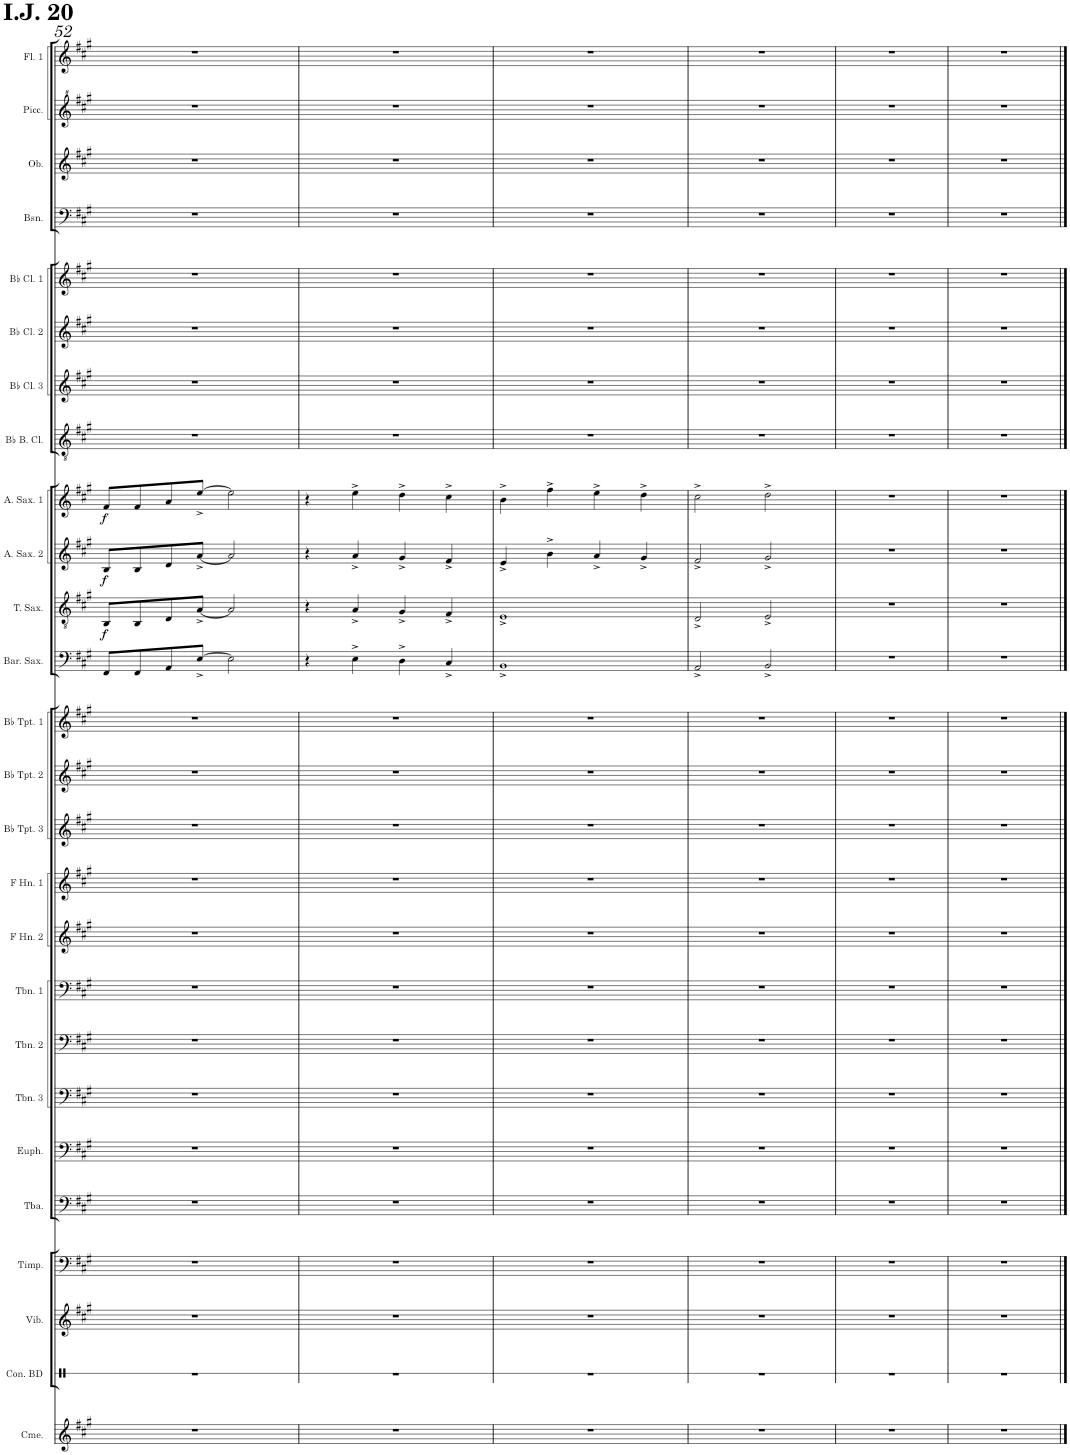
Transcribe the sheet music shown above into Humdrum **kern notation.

**kern	**kern	**kern	**kern	**kern	**kern	**kern	**kern	**kern	**kern	**kern	**kern	**kern	**kern	**kern	**kern	**dynam	**kern	**dynam	**kern	**dynam	**kern	**kern	**kern	**kern	**kern	**kern	**kern	**kern
*part26	*part25	*part24	*part23	*part22	*part21	*part20	*part19	*part18	*part17	*part16	*part15	*part14	*part13	*part12	*part11	*part11	*part10	*part10	*part9	*part9	*part8	*part7	*part6	*part5	*part4	*part3	*part2	*part1
*staff26	*staff25	*staff24	*staff23	*staff22	*staff21	*staff20	*staff19	*staff18	*staff17	*staff16	*staff15	*staff14	*staff13	*staff12	*staff11	*staff11	*staff10	*staff10	*staff9	*staff9	*staff8	*staff7	*staff6	*staff5	*staff4	*staff3	*staff2	*staff1
*I"Chimes	*I"Concert Snare Drum	*I"Vibraphone	*I"Timpani	*I"Tuba	*I"Euphonium	*I"Trombone 3	*I"Trombone 2	*I"Trombone 1	*I"Horn in F 2	*I"Horn in F 1	*I"Bb Trumpet 3	*I"Bb Trumpet 2	*I"Bb Trumpet 1	*I"Baritone Saxophone	*I"Tenor Saxophone	*	*I"Alto Saxophone 2	*	*I"Alto Saxophone 1	*	*I"Bb Bass Clarinet	*I"Bb Clarinet 3	*I"Bb Clarinet 2	*I"Bb Clarinet 1	*I"Bassoon	*I"Oboe	*I"Flute 2	*I"Flute 1
*I'Cme.	*I'Con. Sn.	*I'Vib.	*I'Timp.	*I'Tba.	*I'Euph.	*I'Tbn. 3	*I'Tbn. 2	*I'Tbn. 1	*	*	*I'Bb Tpt. 3	*I'Bb Tpt. 2	*I'Bb Tpt. 1	*I'Bar. Sax.	*I'T. Sax.	*	*I'A. Sax. 2	*	*I'A. Sax. 1	*	*I'Bb B. Cl.	*I'Bb Cl. 3	*I'Bb Cl. 2	*I'Bb Cl. 1	*I'Bsn.	*I'Ob.	*I'Fl. 2	*I'Fl. 1
!!LO:PB:g=z
*clefG2	*clefX	*clefG2	*clefF4	*clefF4	*clefF4	*clefF4	*clefF4	*clefF4	*clefG2	*clefG2	*clefG2	*clefG2	*clefG2	*clefF4	*clefGv2	*	*clefG2	*	*clefG2	*	*clefGv2	*clefG2	*clefG2	*clefG2	*clefF4	*clefG2	*clefG^2	*clefG2
*	*	*	*	*	*	*	*	*	*ITrd4c7	*ITrd4c7	*ITrd1c2	*ITrd1c2	*ITrd1c2	*ITrd12c21	*ITrd8c14	*	*ITrd5c9	*	*ITrd5c9	*	*ITrd8c14	*ITrd1c2	*ITrd1c2	*ITrd1c2	*	*	*	*
*k[f#c#g#]	*k[]	*k[f#c#g#]	*k[f#c#g#]	*k[f#c#g#]	*k[f#c#g#]	*k[f#c#g#]	*k[f#c#g#]	*k[f#c#g#]	*k[f#c#g#]	*k[f#c#g#]	*k[f#c#g#]	*k[f#c#g#]	*k[f#c#g#]	*k[f#c#g#]	*k[f#c#g#]	*	*k[f#c#g#]	*	*k[f#c#g#]	*	*k[f#c#g#]	*k[f#c#g#]	*k[f#c#g#]	*k[f#c#g#]	*k[f#c#g#]	*k[f#c#g#]	*k[f#c#g#]	*k[f#c#g#]
*M4/4	*M4/4	*M4/4	*M4/4	*M4/4	*M4/4	*M4/4	*M4/4	*M4/4	*M4/4	*M4/4	*M4/4	*M4/4	*M4/4	*M4/4	*M4/4	*	*M4/4	*	*M4/4	*	*M4/4	*M4/4	*M4/4	*M4/4	*M4/4	*M4/4	*M4/4	*M4/4
=52	=52	=52	=52	=52	=52	=52	=52	=52	=52	=52	=52	=52	=52	=52	=52	=52	=52	=52	=52	=52	=52	=52	=52	=52	=52	=52	=52	=52
!	!	!	!	!	!	!	!	!	!	!	!	!	!	!	!	!LO:DY:b	!	!LO:DY:b	!	!LO:DY:b	!	!	!	!	!	!	!	!
1r	1r	1r	1r	1r	1r	1r	1r	1r	1r	1r	1r	1r	1r	8FF#/L	8BB/L	f	8B/L	f	8f#/L	f	1r	1r	1r	1r	1r	1r	1r	1r
.	.	.	.	.	.	.	.	.	.	.	.	.	.	8FF#/	8BB/	.	8B/	.	8f#/	.	.	.	.	.	.	.	.	.
.	.	.	.	.	.	.	.	.	.	.	.	.	.	8AA/	8D/	.	8d/	.	8a/	.	.	.	.	.	.	.	.	.
.	.	.	.	.	.	.	.	.	.	.	.	.	.	[8E^/J	[8A^/J	.	[8a^/J	.	[8ee^/J	.	.	.	.	.	.	.	.	.
.	.	.	.	.	.	.	.	.	.	.	.	.	.	2E\]	2A/]	.	2a/]	.	2ee\]	.	.	.	.	.	.	.	.	.
=53	=53	=53	=53	=53	=53	=53	=53	=53	=53	=53	=53	=53	=53	=53	=53	=53	=53	=53	=53	=53	=53	=53	=53	=53	=53	=53	=53	=53
1r	1r	1r	1r	1r	1r	1r	1r	1r	1r	1r	1r	1r	1r	4r	4r	.	4r	.	4r	.	1r	1r	1r	1r	1r	1r	1r	1r
.	.	.	.	.	.	.	.	.	.	.	.	.	.	4E^\	4A^/	.	4a^/	.	4ee^\	.	.	.	.	.	.	.	.	.
.	.	.	.	.	.	.	.	.	.	.	.	.	.	4D^\	4G#^/	.	4g#^/	.	4dd^\	.	.	.	.	.	.	.	.	.
.	.	.	.	.	.	.	.	.	.	.	.	.	.	4C#^/	4F#^/	.	4f#^/	.	4cc#^\	.	.	.	.	.	.	.	.	.
=54	=54	=54	=54	=54	=54	=54	=54	=54	=54	=54	=54	=54	=54	=54	=54	=54	=54	=54	=54	=54	=54	=54	=54	=54	=54	=54	=54	=54
1r	1r	1r	1r	1r	1r	1r	1r	1r	1r	1r	1r	1r	1r	1BB^	1E^	.	4e^/	.	4b^\	.	1r	1r	1r	1r	1r	1r	1r	1r
.	.	.	.	.	.	.	.	.	.	.	.	.	.	.	.	.	4b^\	.	4ff#^\	.	.	.	.	.	.	.	.	.
.	.	.	.	.	.	.	.	.	.	.	.	.	.	.	.	.	4a^/	.	4ee^\	.	.	.	.	.	.	.	.	.
.	.	.	.	.	.	.	.	.	.	.	.	.	.	.	.	.	4g#^/	.	4dd^\	.	.	.	.	.	.	.	.	.
=55	=55	=55	=55	=55	=55	=55	=55	=55	=55	=55	=55	=55	=55	=55	=55	=55	=55	=55	=55	=55	=55	=55	=55	=55	=55	=55	=55	=55
1r	1r	1r	1r	1r	1r	1r	1r	1r	1r	1r	1r	1r	1r	2AA^/	2D^/	.	2f#^/	.	2cc#^\	.	1r	1r	1r	1r	1r	1r	1r	1r
.	.	.	.	.	.	.	.	.	.	.	.	.	.	2BB^/	2E^/	.	2g#^/	.	2dd^\	.	.	.	.	.	.	.	.	.
=56	=56	=56	=56	=56	=56	=56	=56	=56	=56	=56	=56	=56	=56	=56	=56	=56	=56	=56	=56	=56	=56	=56	=56	=56	=56	=56	=56	=56
1r	1r	1r	1r	1r	1r	1r	1r	1r	1r	1r	1r	1r	1r	1r	1r	.	1r	.	1r	.	1r	1r	1r	1r	1r	1r	1r	1r
=57	=57	=57	=57	=57	=57	=57	=57	=57	=57	=57	=57	=57	=57	=57	=57	=57	=57	=57	=57	=57	=57	=57	=57	=57	=57	=57	=57	=57
1r	1r	1r	1r	1r	1r	1r	1r	1r	1r	1r	1r	1r	1r	1r	1r	.	1r	.	1r	.	1r	1r	1r	1r	1r	1r	1r	1r
==	==	==	==	==	==	==	==	==	==	==	==	==	==	==	==	==	==	==	==	==	==	==	==	==	==	==	==	==
*-	*-	*-	*-	*-	*-	*-	*-	*-	*-	*-	*-	*-	*-	*-	*-	*-	*-	*-	*-	*-	*-	*-	*-	*-	*-	*-	*-	*-
